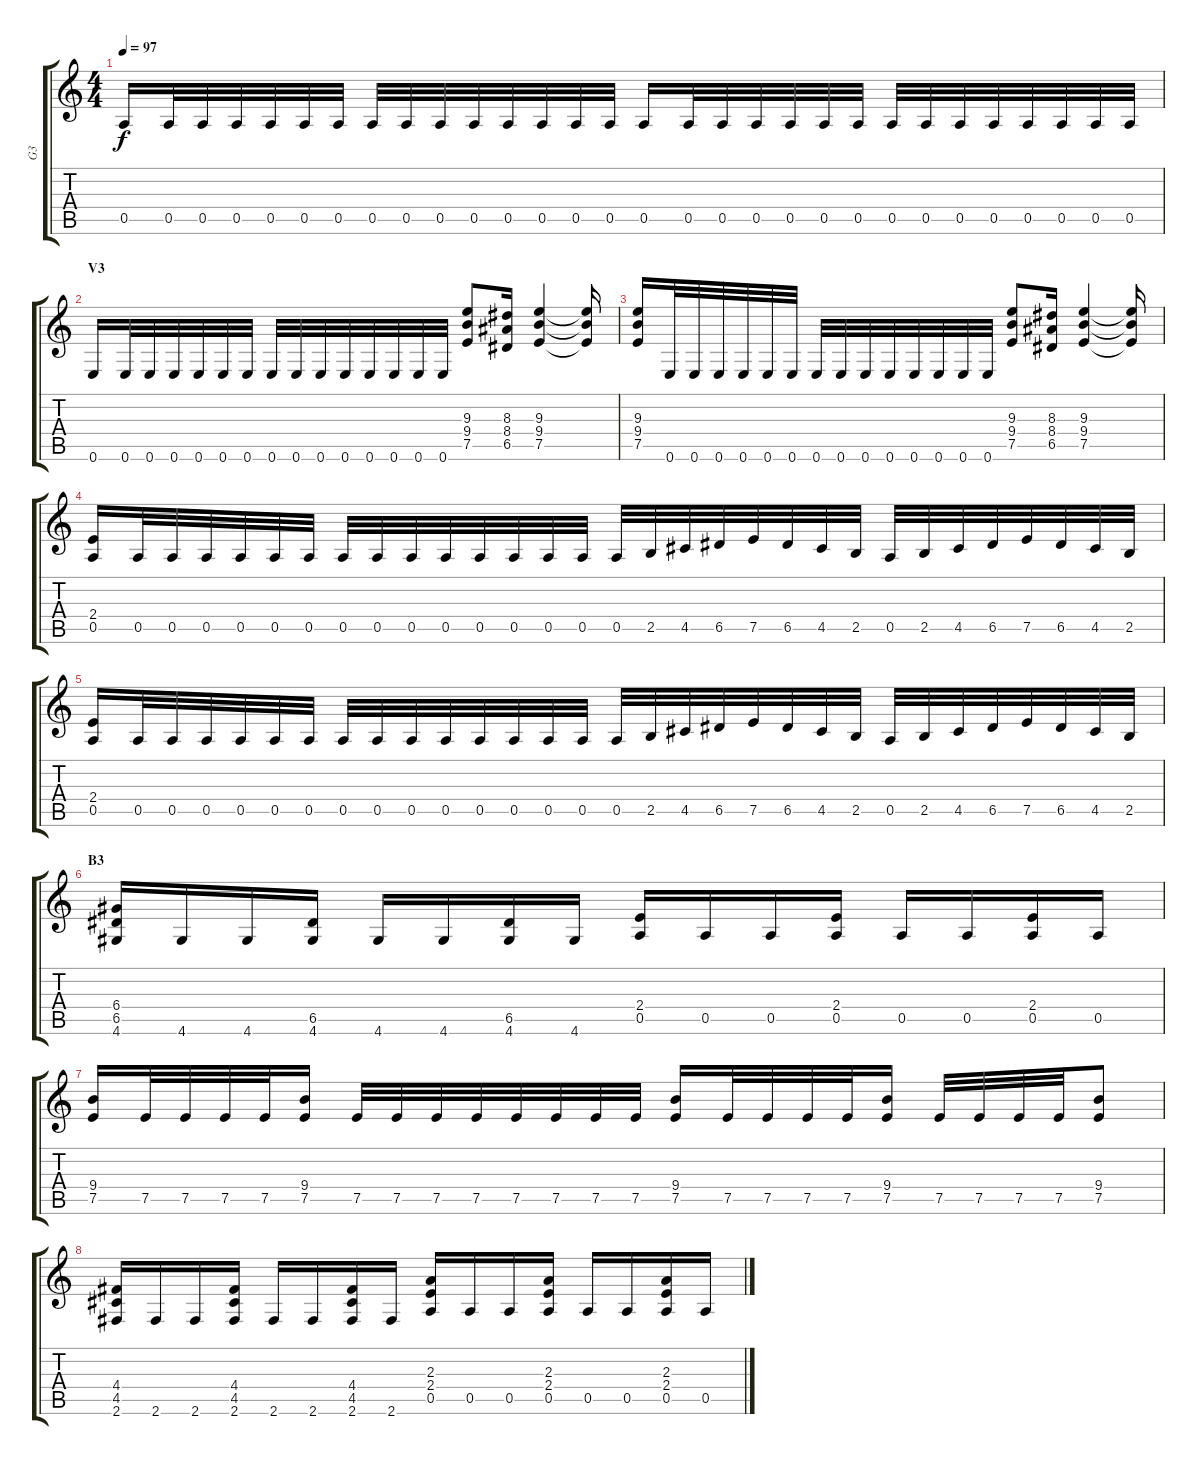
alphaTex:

\track ("G3" "G3") {instrument overdrivenguitar}
\staff {score tabs}
\tuning (E4 B3 G3 D3 A2 E2) {hide}
\ts (4 4)
\tempo 97
\clef g2
\ks c
0.5.16{dy f} 0.5.32 0.5.32 0.5.32 0.5.32 0.5.32 0.5.32 0.5.32 0.5.32 0.5.32 0.5.32 0.5.32 0.5.32 0.5.32 0.5.32 0.5.16 0.5.32 0.5.32 0.5.32 0.5.32 0.5.32 0.5.32 0.5.32 0.5.32 0.5.32 0.5.32 0.5.32 0.5.32 0.5.32 0.5.32 |
\section ("" "V3")
0.6.16 0.6.32 0.6.32 0.6.32 0.6.32 0.6.32 0.6.32 0.6.32 0.6.32 0.6.32 0.6.32 0.6.32 0.6.32 0.6.32 0.6.32 (9.3 9.4 7.5).8 (8.3 8.4 6.5).16 (9.3 9.4 7.5).4 (9.3{t} 9.4{t} 7.5{t}).16 |
(9.3 9.4 7.5).16 0.6.32 0.6.32 0.6.32 0.6.32 0.6.32 0.6.32 0.6.32 0.6.32 0.6.32 0.6.32 0.6.32 0.6.32 0.6.32 0.6.32 (9.3 9.4 7.5).8 (8.3 8.4 6.5).16 (9.3 9.4 7.5).4 (9.3{t} 9.4{t} 7.5{t}).16 |
(2.4 0.5).16 0.5.32 0.5.32 0.5.32 0.5.32 0.5.32 0.5.32 0.5.32 0.5.32 0.5.32 0.5.32 0.5.32 0.5.32 0.5.32 0.5.32 0.5.32 2.5.32 4.5.32 6.5.32 7.5.32 6.5.32 4.5.32 2.5.32 0.5.32 2.5.32 4.5.32 6.5.32 7.5.32 6.5.32 4.5.32 2.5.32 |
(2.4 0.5).16 0.5.32 0.5.32 0.5.32 0.5.32 0.5.32 0.5.32 0.5.32 0.5.32 0.5.32 0.5.32 0.5.32 0.5.32 0.5.32 0.5.32 0.5.32 2.5.32 4.5.32 6.5.32 7.5.32 6.5.32 4.5.32 2.5.32 0.5.32 2.5.32 4.5.32 6.5.32 7.5.32 6.5.32 4.5.32 2.5.32 |
\section ("" "B3")
(6.4 6.5 4.6).16 4.6.16 4.6.16 (6.5 4.6).16 4.6.16 4.6.16 (6.5 4.6).16 4.6.16 (2.4 0.5).16 0.5.16 0.5.16 (2.4 0.5).16 0.5.16 0.5.16 (2.4 0.5).16 0.5.16 |
(9.4 7.5).16 7.5.32 7.5.32 7.5.32 7.5.32 (9.4 7.5).16 7.5.32 7.5.32 7.5.32 7.5.32 7.5.32 7.5.32 7.5.32 7.5.32 (9.4 7.5).16 7.5.32 7.5.32 7.5.32 7.5.32 (9.4 7.5).16 7.5.32 7.5.32 7.5.32 7.5.32 (9.4 7.5).8 |
(4.4 4.5 2.6).16 2.6.16 2.6.16 (4.4 4.5 2.6).16 2.6.16 2.6.16 (4.4 4.5 2.6).16 2.6.16 (2.3 2.4 0.5).16 0.5.16 0.5.16 (2.3 2.4 0.5).16 0.5.16 0.5.16 (2.3 2.4 0.5).16 0.5.16
